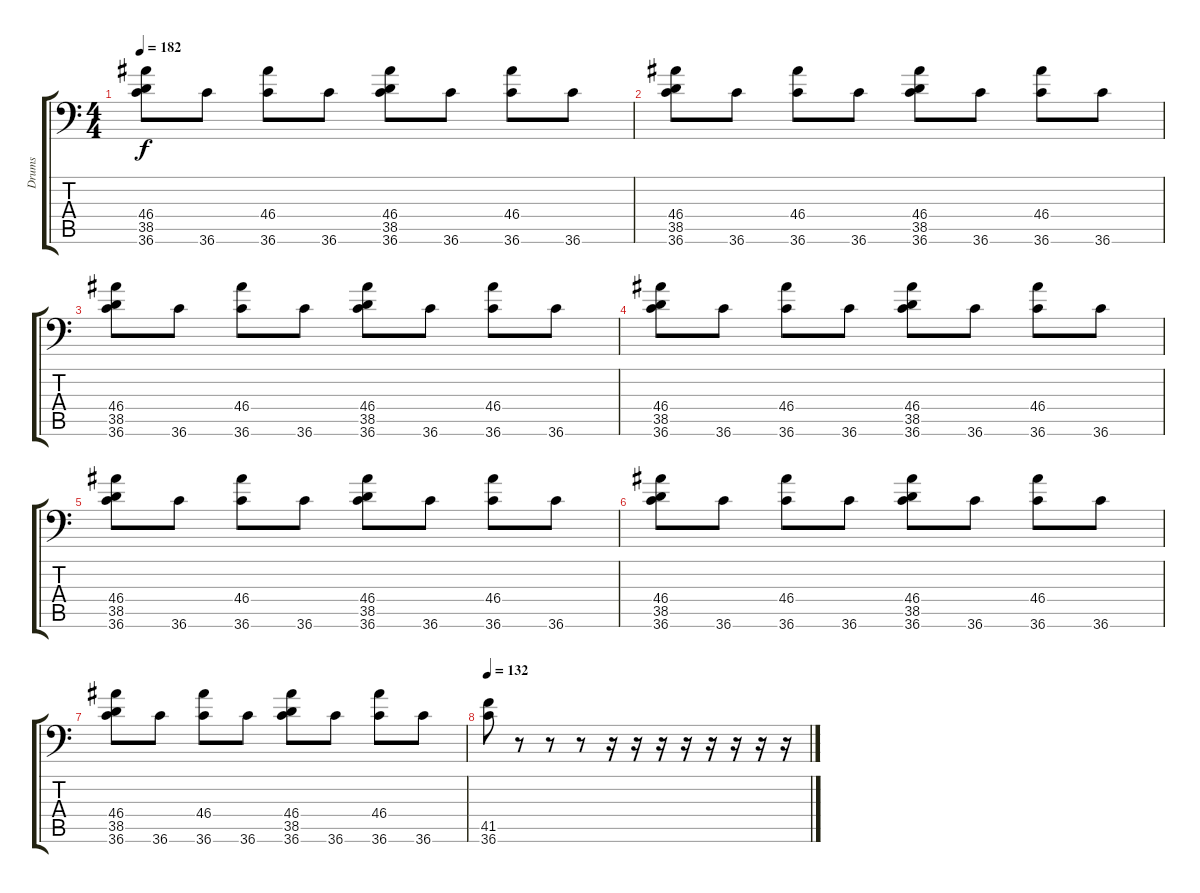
\track ("Drums" "Drums") {instrument acousticgrandpiano}
\staff {score tabs}
\tuning (C-1 C-1 C-1 C-1 C-1 C-1) {hide}
\ts (4 4)
\tempo 182
\clef f4
\ks c
(46.4 38.5 36.6).8{dy f} 36.6.8 (46.4 36.6).8 36.6.8 (46.4 38.5 36.6).8 36.6.8 (46.4 36.6).8 36.6.8 |
(46.4 38.5 36.6).8 36.6.8 (46.4 36.6).8 36.6.8 (46.4 38.5 36.6).8 36.6.8 (46.4 36.6).8 36.6.8 |
(46.4 38.5 36.6).8 36.6.8 (46.4 36.6).8 36.6.8 (46.4 38.5 36.6).8 36.6.8 (46.4 36.6).8 36.6.8 |
(46.4 38.5 36.6).8 36.6.8 (46.4 36.6).8 36.6.8 (46.4 38.5 36.6).8 36.6.8 (46.4 36.6).8 36.6.8 |
(46.4 38.5 36.6).8 36.6.8 (46.4 36.6).8 36.6.8 (46.4 38.5 36.6).8 36.6.8 (46.4 36.6).8 36.6.8 |
(46.4 38.5 36.6).8 36.6.8 (46.4 36.6).8 36.6.8 (46.4 38.5 36.6).8 36.6.8 (46.4 36.6).8 36.6.8 |
(46.4 38.5 36.6).8 36.6.8 (46.4 36.6).8 36.6.8 (46.4 38.5 36.6).8 36.6.8 (46.4 36.6).8 36.6.8 |
\tempo 132
(41.5 36.6).8 r.8 r.8 r.8 r.16 r.16 r.16 r.16 r.16 r.16 r.16 r.16
